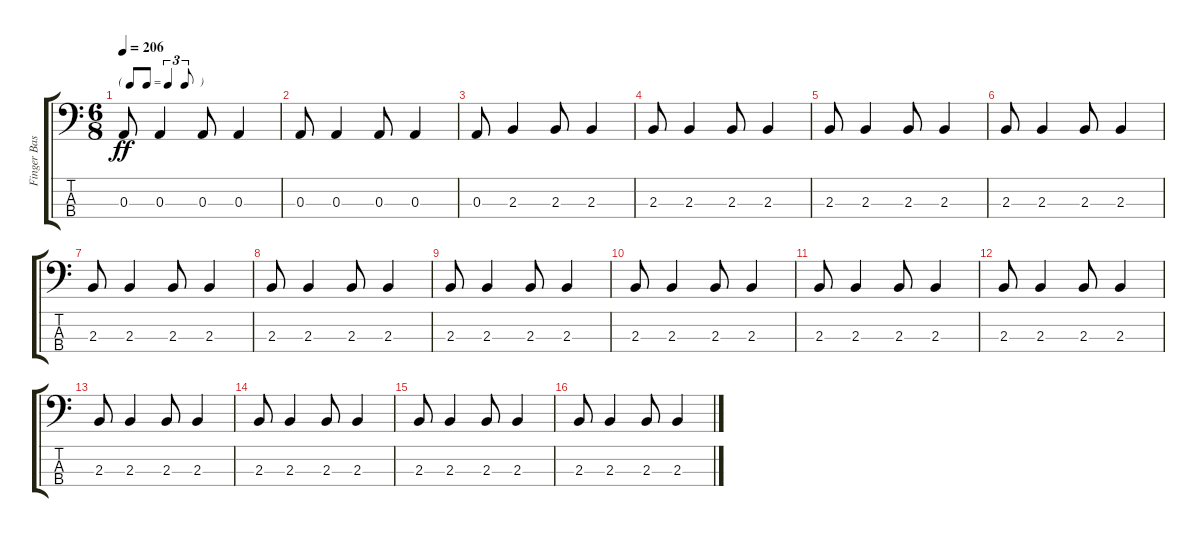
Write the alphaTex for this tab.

\track ("Finger Bass LC" "Finger Bas") {instrument electricbassfinger}
\staff {score tabs}
\tuning (G2 D2 A1 E1) {hide}
\ts (6 8)
\tf triplet8th
\tempo 206
\clef f4
\ks c
0.3.8{dy ff} 0.3.4 0.3.8 0.3.4 |
0.3.8 0.3.4 0.3.8 0.3.4 |
0.3.8 2.3.4 2.3.8 2.3.4 |
2.3.8 2.3.4 2.3.8 2.3.4 |
2.3.8 2.3.4 2.3.8 2.3.4 |
2.3.8 2.3.4 2.3.8 2.3.4 |
2.3.8 2.3.4 2.3.8 2.3.4 |
2.3.8 2.3.4 2.3.8 2.3.4 |
2.3.8 2.3.4 2.3.8 2.3.4 |
2.3.8 2.3.4 2.3.8 2.3.4 |
2.3.8 2.3.4 2.3.8 2.3.4 |
2.3.8 2.3.4 2.3.8 2.3.4 |
2.3.8 2.3.4 2.3.8 2.3.4 |
2.3.8 2.3.4 2.3.8 2.3.4 |
2.3.8 2.3.4 2.3.8 2.3.4 |
2.3.8 2.3.4 2.3.8 2.3.4
